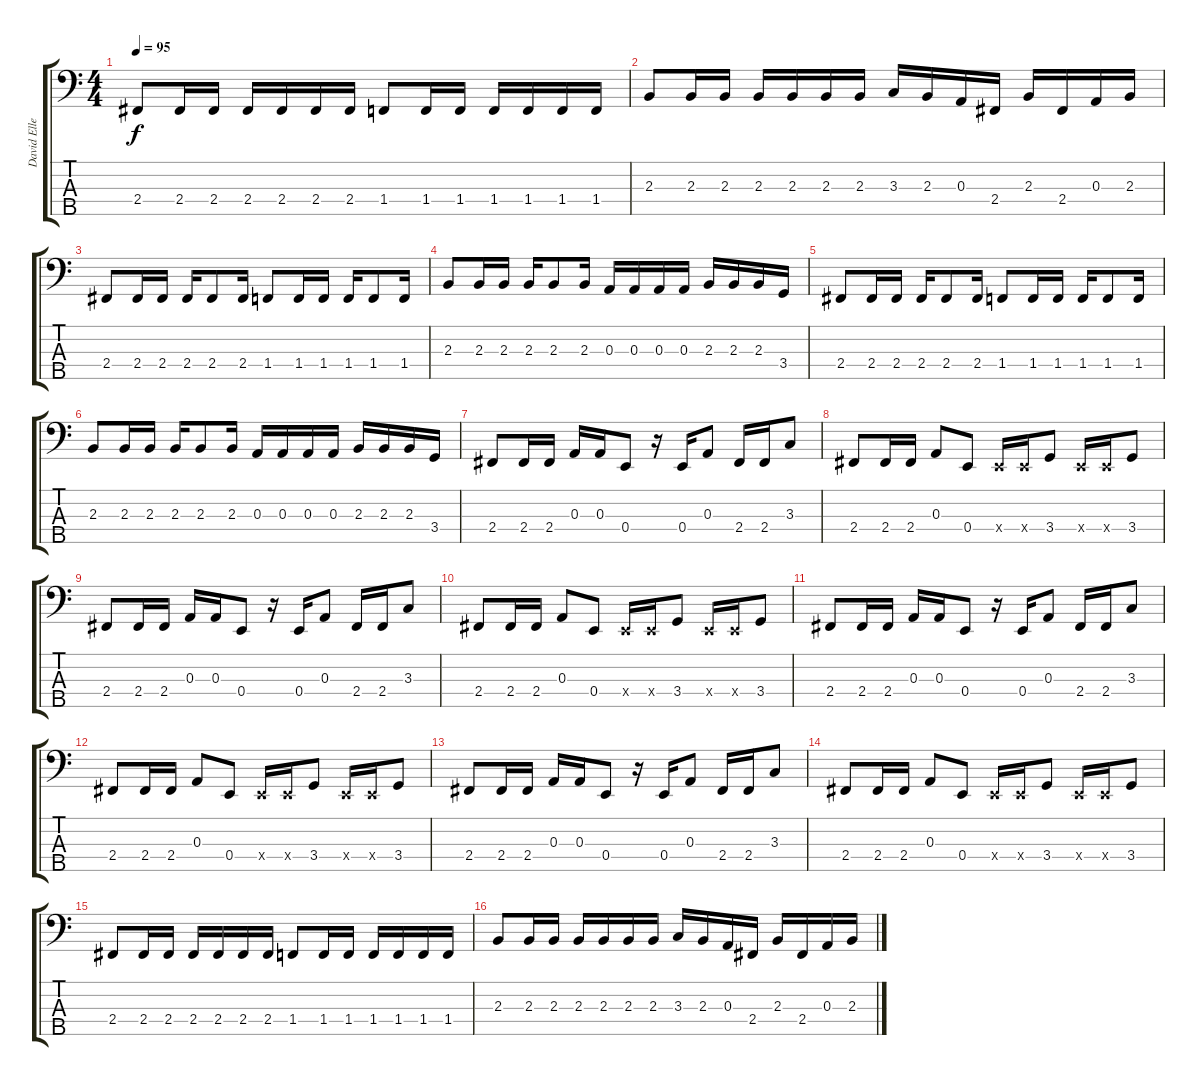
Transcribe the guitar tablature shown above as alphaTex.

\track ("David Ellefson" "David Elle") {instrument acousticguitarnylon}
\staff {score tabs}
\tuning (G2 D2 A1 E1 B0) {hide}
\ts (4 4)
\tempo 95
\clef f4
\ks c
2.4.8{dy f} 2.4.16 2.4.16 2.4.16 2.4.16 2.4.16 2.4.16 1.4.8 1.4.16 1.4.16 1.4.16 1.4.16 1.4.16 1.4.16 |
2.3.8 2.3.16 2.3.16 2.3.16 2.3.16 2.3.16 2.3.16 3.3.16 2.3.16 0.3.16 2.4.16 2.3.16 2.4.16 0.3.16 2.3.16 |
2.4.8 2.4.16 2.4.16 2.4.16 2.4.8 2.4.16 1.4.8 1.4.16 1.4.16 1.4.16 1.4.8 1.4.16 |
2.3.8 2.3.16 2.3.16 2.3.16 2.3.8 2.3.16 0.3.16 0.3.16 0.3.16 0.3.16 2.3.16 2.3.16 2.3.16 3.4.16 |
2.4.8 2.4.16 2.4.16 2.4.16 2.4.8 2.4.16 1.4.8 1.4.16 1.4.16 1.4.16 1.4.8 1.4.16 |
2.3.8 2.3.16 2.3.16 2.3.16 2.3.8 2.3.16 0.3.16 0.3.16 0.3.16 0.3.16 2.3.16 2.3.16 2.3.16 3.4.16 |
2.4.8 2.4.16 2.4.16 0.3.16 0.3.16 0.4.8 r.16 0.4.16 0.3.8 2.4.16 2.4.16 3.3.8 |
2.4.8 2.4.16 2.4.16 0.3.8 0.4.8 0.4{x}.16 0.4{x}.16 3.4.8 0.4{x}.16 0.4{x}.16 3.4.8 |
2.4.8 2.4.16 2.4.16 0.3.16 0.3.16 0.4.8 r.16 0.4.16 0.3.8 2.4.16 2.4.16 3.3.8 |
2.4.8 2.4.16 2.4.16 0.3.8 0.4.8 0.4{x}.16 0.4{x}.16 3.4.8 0.4{x}.16 0.4{x}.16 3.4.8 |
2.4.8 2.4.16 2.4.16 0.3.16 0.3.16 0.4.8 r.16 0.4.16 0.3.8 2.4.16 2.4.16 3.3.8 |
2.4.8 2.4.16 2.4.16 0.3.8 0.4.8 0.4{x}.16 0.4{x}.16 3.4.8 0.4{x}.16 0.4{x}.16 3.4.8 |
2.4.8 2.4.16 2.4.16 0.3.16 0.3.16 0.4.8 r.16 0.4.16 0.3.8 2.4.16 2.4.16 3.3.8 |
2.4.8 2.4.16 2.4.16 0.3.8 0.4.8 0.4{x}.16 0.4{x}.16 3.4.8 0.4{x}.16 0.4{x}.16 3.4.8 |
2.4.8 2.4.16 2.4.16 2.4.16 2.4.16 2.4.16 2.4.16 1.4.8 1.4.16 1.4.16 1.4.16 1.4.16 1.4.16 1.4.16 |
2.3.8 2.3.16 2.3.16 2.3.16 2.3.16 2.3.16 2.3.16 3.3.16 2.3.16 0.3.16 2.4.16 2.3.16 2.4.16 0.3.16 2.3.16
